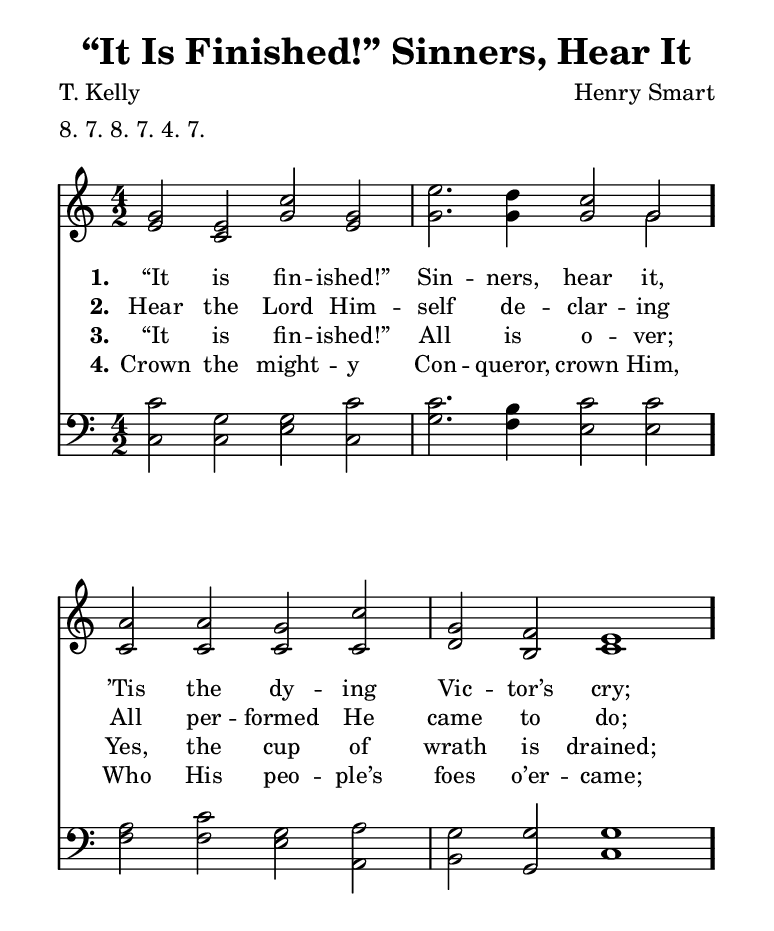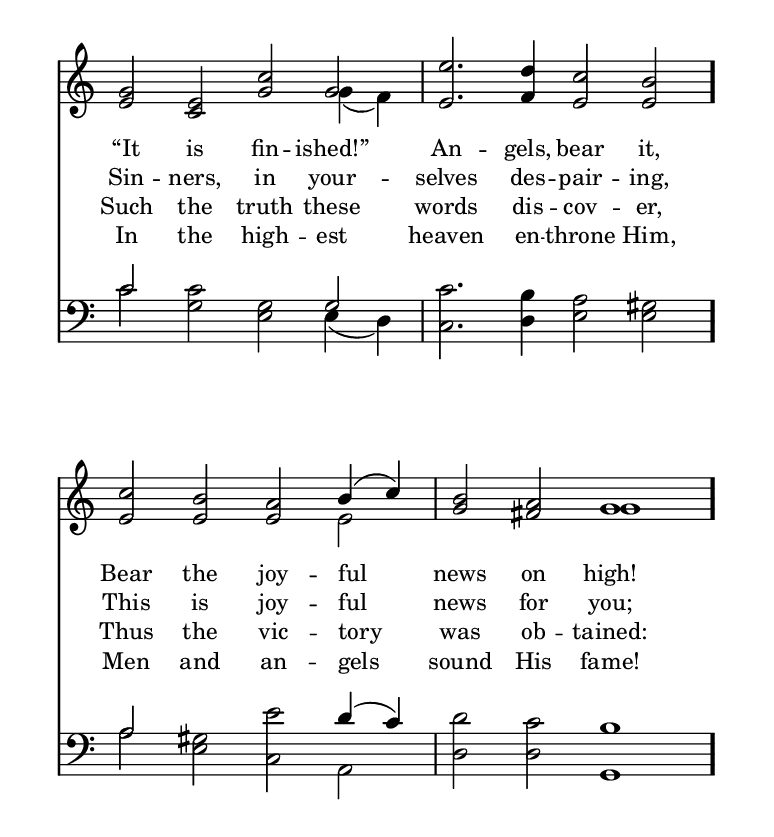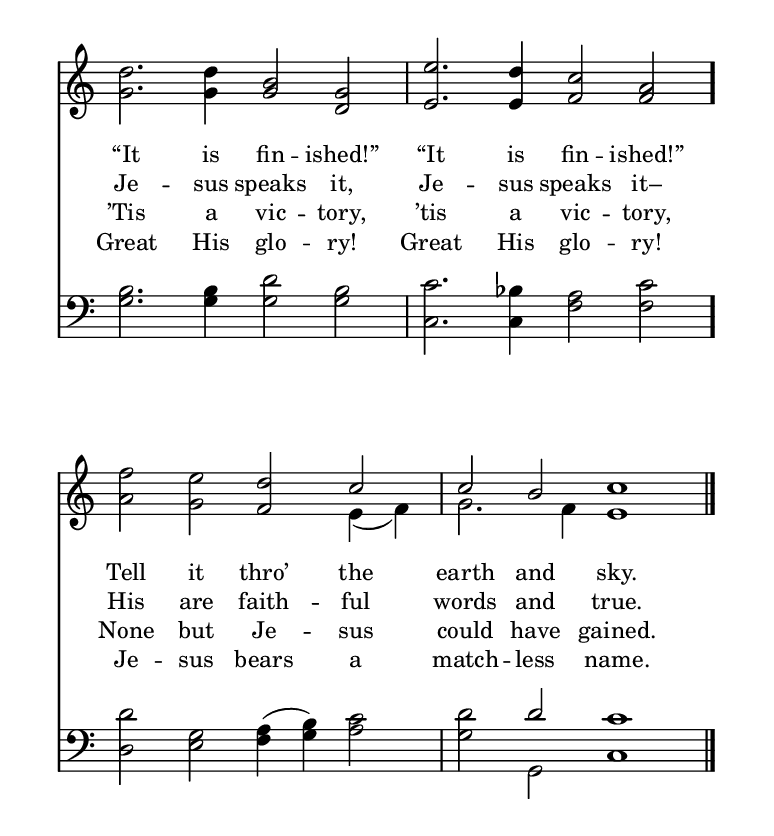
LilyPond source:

\include "common/global.ily"
\paper {
  \include "common/paper.ily"
  ragged-bottom = ##t
  ragged-last-bottom = ##t
  systems-per-page = #(cond (is-eogsized 3) (#t #f))
  system-system-spacing.padding = 11
}

\header{
  %gospel
  hymnnumber = "81"
  title = "“It Is Finished!” Sinners, Hear It"
  tunename = "Regent Square"
  meter = "8. 7. 8. 7. 4. 7."
  poet = "T. Kelly"
  composer = "Henry Smart"
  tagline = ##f
}

% for fermata in MIDI
ta = { \tempo 4=170 }
tb = { \tempo 4=85  }

patternAA = { c2 c2 c2 c2      | c2. c4 c2 c2 }
patternAB = { c2 c2 c2 c4( c4) | c2. c4 c2 c2 }

patternBA = { c2 c2 c2 c2      | c2  c2 c1 }
patternBB = { c2 c2 c2 c4( c4) | c2  c2 c1 }
patternBC = { c2 c2 c2 c4( c4) | c2. c4 c1 }
patternBD = { c2 c2 c4( c4) c2 | c2  c2 c1 }

patternCA = { c2. c4 c2 c2 }

global = {
  \include "common/overrides.ily"
  \override Staff.TimeSignature.style = #'numbered
  \time 4/2
  \override Score.MetronomeMark.transparent = ##t % hide all fermata changes too
  \ta
  \key c \major
  \autoBeamOff
}

notesSoprano = {
\global
\relative c'' {

  \changePitch \patternAA { g e c' g | e' d c g }
  \changePitch \patternBA { a a g c | g f e }
  \changePitch \patternAA { g e c' g | e' d c b }
  \changePitch \patternBB { c b a b c | b a g }
  \changePitch \patternCA { d' d b g | e' d c a }
  \changePitch \patternBA { f' e d c | c b c }

  \bar "|."

}
}

notesAlto = {
\global
\relative e' {

  \changePitch \patternAA { e c g' e | g g g g }
  \changePitch \patternBA { c, c c c | d b c }
  \changePitch \patternAB { e c g' g f | e f e e }
  \changePitch \patternBA { e e e e | g fis g }
  \changePitch \patternCA { g g g d | e e f f }
  \changePitch \patternBC { a g f e f | g f e }

}
}

notesTenor = {
\global
\relative a {

  \changePitch \patternAA { c g g c | c b c c }
  \changePitch \patternBA { a c g a | g g g }
  \changePitch \patternAA { c c g g | c b a gis }
  \changePitch \patternBB { a gis e' d c | d c b }
  \changePitch \patternCA { b b d b | c bes a c }
  \changePitch \patternBD { d g, a b c | d d c }

}
}

notesBass = {
\global
\relative f {

  \changePitch \patternAA { c c e c | g' f e e }
  \changePitch \patternBA { f f e a, | b g c }
  \changePitch \patternAB { c' g e e d | c d e e }
  \changePitch \patternBA { a e c a | d d g, }
  \changePitch \patternCA { g' g g g | c, c f f }
  \changePitch \patternBD { d e f g a | g g, c }

}
}

wordsA = \lyricmode {
\set stanza = "1."

“It is fin -- ished!” Sin -- ners, hear it, \bar "."
’Tis the dy -- ing Vic -- tor’s cry; \bar "." \eogbreak
“It is fin -- ished!” An -- gels, bear it, \bar "."
Bear the joy -- ful news on high! \bar "." \eogbreak
“It is fin -- ished!” “It is fin -- ished!” \bar "."
Tell it thro’ the earth and sky. \bar "." \eogbreak

}

wordsB = \lyricmode {
\set stanza = "2."

Hear the Lord Him -- self de -- clar -- ing
All per -- formed He came to do;
Sin -- ners, in your -- selves des -- pair -- ing,
This is joy -- ful news for you;
Je -- sus speaks it, Je -- sus speaks it–
His are faith -- ful words and true.

}

wordsC = \lyricmode {
\set stanza = "3."

“It is fin -- ished!” All is o -- ver;
Yes, the cup of wrath is drained;
Such the truth these words dis -- cov -- er,
Thus the vic -- tory was ob -- tained:
’Tis a vic -- tory, ’tis a vic -- tory,
None but Je -- sus could have gained.

}

wordsD = \lyricmode {
\set stanza = "4."

Crown the might -- y Con -- queror, crown Him,
Who His peo -- ple’s foes o’er -- came;
In the high -- est heaven en -- throne Him,
Men and an -- gels sound His fame!
Great His glo -- ry! Great His glo -- ry!
Je -- sus bears a match -- less name.

}

\score {
  \context ChoirStaff <<
    \context Staff = upper <<
      \set Staff.autoBeaming = ##f
      \set ChoirStaff.systemStartDelimiter = #'SystemStartBar
      \set ChoirStaff.printPartCombineTexts = ##f
      \partcombine #'(2 . 9) \notesSoprano \notesAlto
      \context NullVoice = sopranos { \voiceOne << \notesSoprano >> }
      \context Lyrics = one   \lyricsto sopranos \wordsA
      \context Lyrics = two   \lyricsto sopranos \wordsB
      \context Lyrics = three \lyricsto sopranos \wordsC
      \context Lyrics = four  \lyricsto sopranos \wordsD
    >>
    \context Staff = men <<
      \set Staff.autoBeaming = ##f
      \clef bass
      \set ChoirStaff.printPartCombineTexts = ##f
      \partcombine #'(2 . 9) \notesTenor \notesBass
    >>
  >>
  \layout {
    \include "common/layout.ily"
  }
  \midi{
    \include "common/midi.ily"
  }
}

\version "2.19.49"  % necessary for upgrading to future LilyPond versions.

% vi:set et ts=2 sw=2 ai nocindent syntax=lilypond:
